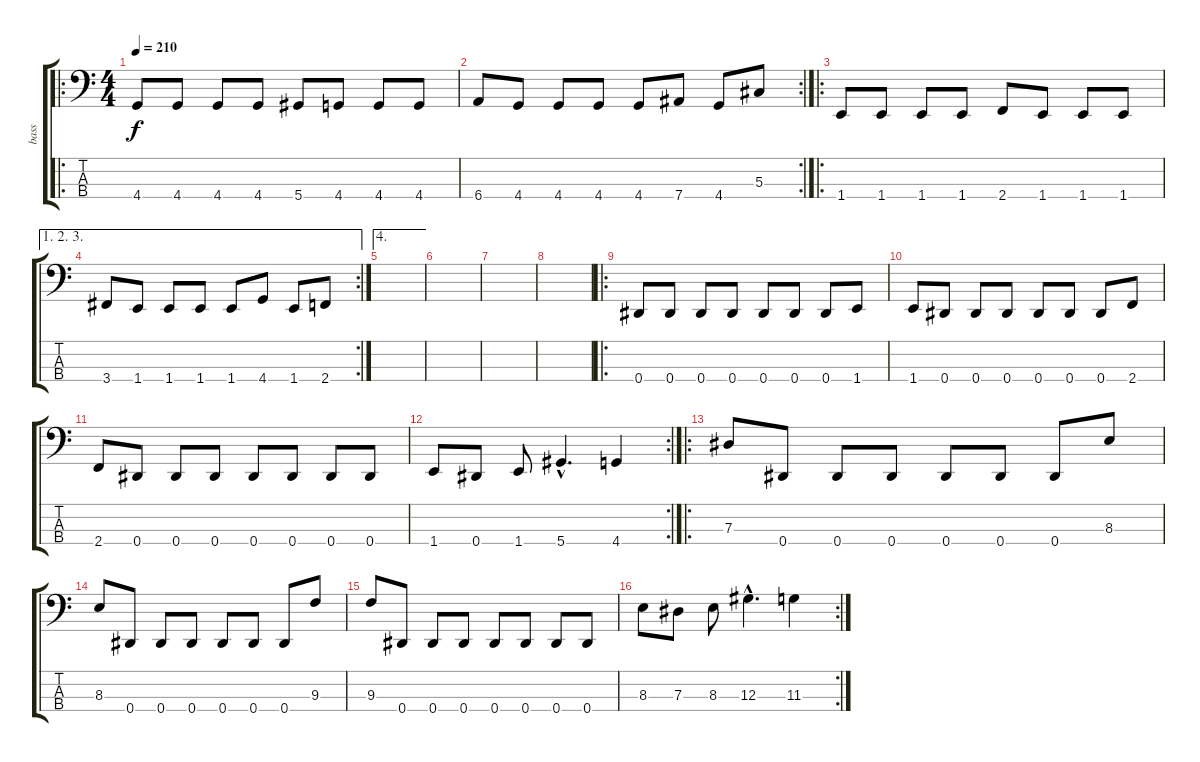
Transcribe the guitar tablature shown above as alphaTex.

\track ("bass" "bass") {instrument electricbasspick}
\staff {score tabs}
\tuning (Gb2 Db2 Ab1 Eb1) {hide}
\ro
\ts (4 4)
\tempo 210
\clef f4
\ks c
4.4.8{dy f} 4.4.8 4.4.8 4.4.8 5.4.8 4.4.8 4.4.8 4.4.8 |
\rc 2
6.4.8 4.4.8 4.4.8 4.4.8 4.4.8 7.4.8 4.4.8 5.3.8 |
\ro
1.4.8 1.4.8 1.4.8 1.4.8 2.4.8 1.4.8 1.4.8 1.4.8 |
\ae (1 2 3)
\rc 2
3.4.8 1.4.8 1.4.8 1.4.8 1.4.8 4.4.8 1.4.8 2.4.8 |
\ae 4
|
|
|
|
\ro
0.4.8 0.4.8 0.4.8 0.4.8 0.4.8 0.4.8 0.4.8 1.4.8 |
1.4.8 0.4.8 0.4.8 0.4.8 0.4.8 0.4.8 0.4.8 2.4.8 |
2.4.8 0.4.8 0.4.8 0.4.8 0.4.8 0.4.8 0.4.8 0.4.8 |
\rc 2
1.4.8 0.4.8 1.4.8 5.4{hac}.4{d} 4.4.4 |
\ro
7.3.8 0.4.8 0.4.8 0.4.8 0.4.8 0.4.8 0.4.8 8.3.8 |
8.3.8 0.4.8 0.4.8 0.4.8 0.4.8 0.4.8 0.4.8 9.3.8 |
9.3.8 0.4.8 0.4.8 0.4.8 0.4.8 0.4.8 0.4.8 0.4.8 |
\rc 2
8.3.8 7.3.8 8.3.8 12.3{hac}.4{d} 11.3.4
